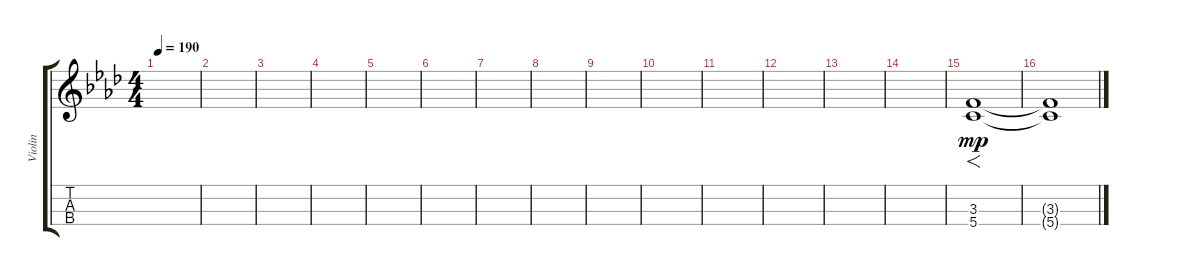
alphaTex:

\track ("Violin" "Violin") {instrument violin}
\staff {score tabs}
\tuning (E5 A4 D4 G3) {hide}
\ts (4 4)
\tempo 190
\clef g2
\ks ab
|
|
|
|
|
|
|
|
|
|
|
|
|
|
(3.3 5.4).1{f dy mp} |
(3.3{t} 5.4{t}).1
